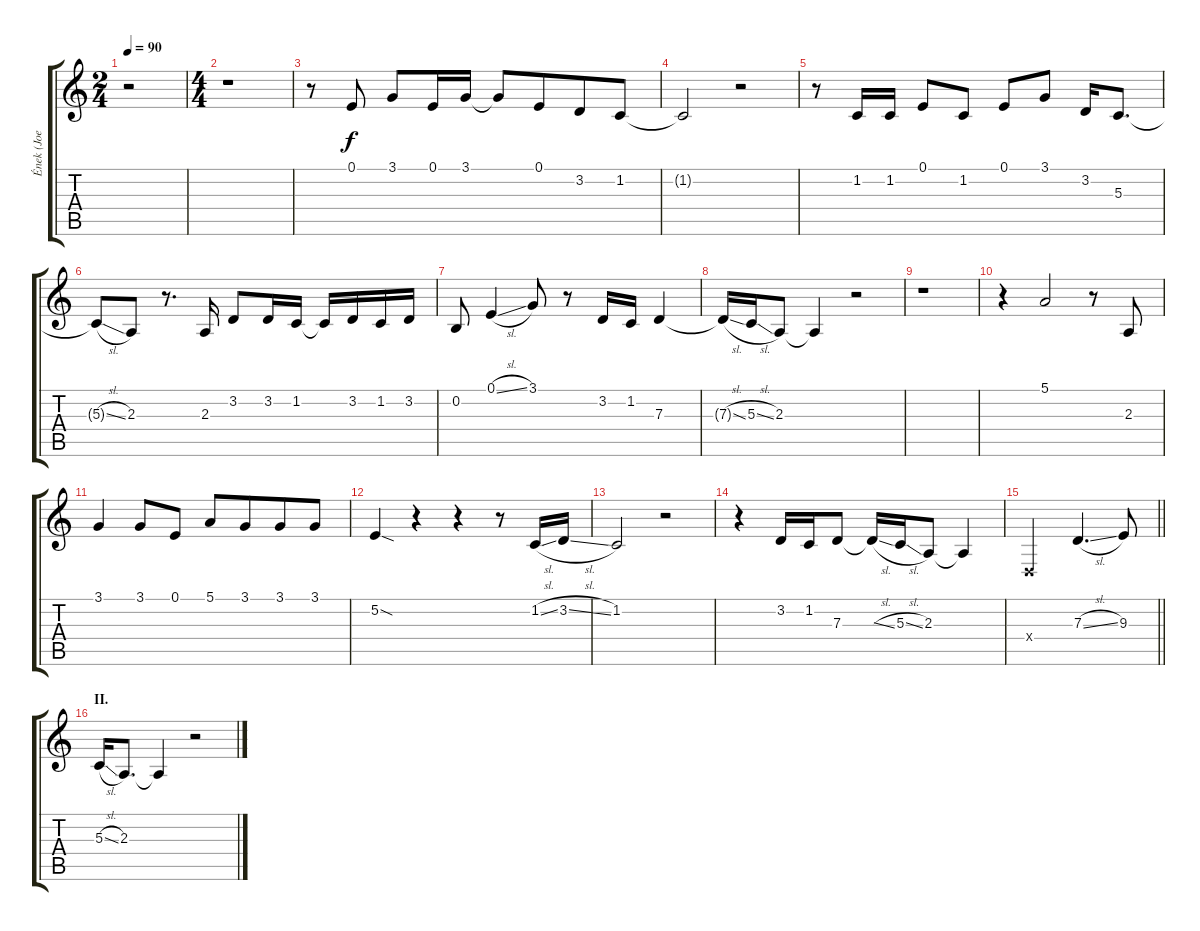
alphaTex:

\track ("Ének (Joe Lynn Turner)" "Ének (Joe ") {instrument lead2sawtooth}
\staff {score tabs}
\tuning (E4 B3 G3 D3 A2 E2) {hide}
\ts (2 4)
\tempo 90
\clef g2
\ks c
r.2{dy f} |
\ts (4 4)
r.1 |
r.8 0.1.8{beam split} 3.1.8 0.1.16 3.1.16 3.1{t}.8 0.1.8{beam merge} 3.2.8 1.2.8 |
1.2{t}.2 r.2 |
r.8 1.2.16 1.2.16 0.1.8{beam merge} 1.2.8{beam split} 0.1.8 3.1.8 3.2.16 5.3.8{d} |
5.3{sl t}.8 2.3.8 r.8{d} 2.3.16 3.2.8 3.2.16 1.2.16 1.2{t}.16 3.2.16 1.2.16 3.2.16 |
0.2.8 0.1{sl}.4 3.1.8 r.8 3.2.16 1.2.16 7.3.4 |
7.3{sl t}.16 5.3{sl}.16 2.3.8 2.3{t}.4 r.2 |
r.1 |
r.4 5.1.2 r.8 2.3.8 |
3.1.4 3.1.8 0.1.8 5.1.8 3.1.8{beam merge} 3.1.8 3.1.8 |
5.2{sod}.4 r.4 r.4 r.8 1.2{sl}.16 3.2{sl}.16 |
1.2.2 r.2 |
r.4 3.2.16 1.2.16 7.3.8 7.3{sl t}.16 5.3{sl}.16 2.3.8 2.3{t}.4 |
\barLineRight lightlight
0.4{x}.2 7.3{sl}.4{d} 9.3.8 |
\section ("" "II.")
5.3{sl}.16 2.3.8{d} 2.3{t}.4 r.2
